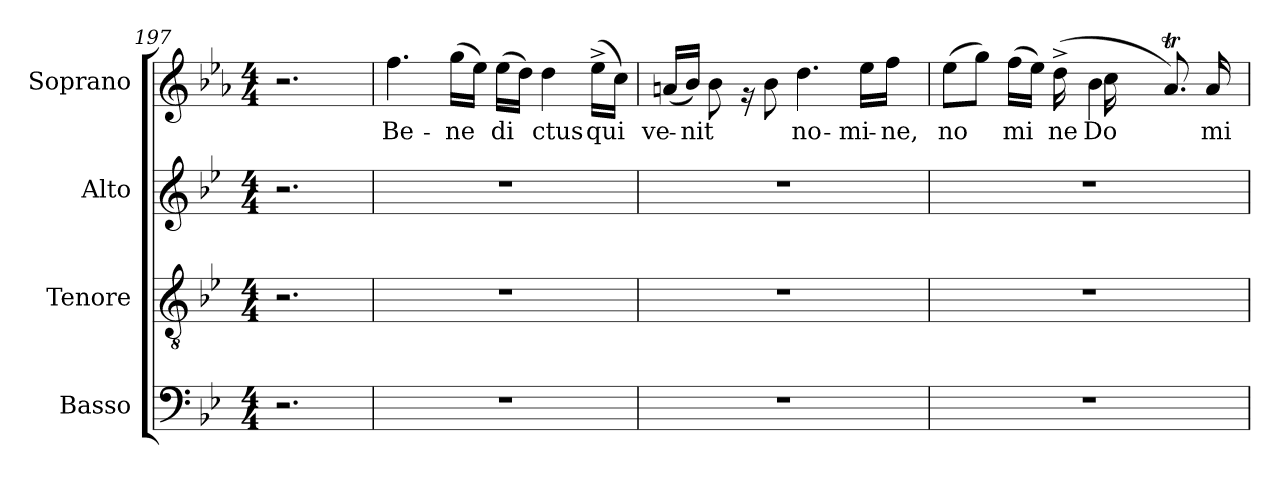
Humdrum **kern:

**kern	**kern	**kern	**kern	**text
*part4	*part3	*part2	*part1	*part1
*staff4	*staff3	*staff2	*staff1	*staff1
*I"Basso	*I"Tenore	*I"Alto	*I"Soprano	*
*I'B	*I'T	*I'A	*I'S	*
*clefF4	*clefGv2	*clefG2	*clefG2	*
*k[b-e-]	*k[b-e-]	*k[b-e-]	*k[b-e-a-]	*
*B-:	*B-:	*B-:	*E-:	*
*M4/4	*M4/4	*M4/4	*M4/4	*
=197	=197	=197	=197	=197
2.r	2.r	2.r	2.r	.
=198	=198	=198	=198	=198
!	!	!	!	!LO:LY:b:cj
1r	1r	1r	4.ff\	Be-
!	!	!	!	!LO:LY:b:cj
.	.	.	(>16gg\L	-ne-
!	!	!	!	!LO:LY:b:cj
.	.	.	16ee-\J)	--
!	!	!	!	!LO:LY:b:cj
.	.	.	(>16ee-\L	-di-
!	!	!	!	!LO:LY:b:cj
.	.	.	16dd\J)	--
!	!	!	!	!LO:LY:b:cj
.	.	.	4dd\	-ctus
!	!	!	!	!LO:LY:b:cj
.	.	.	(>16ee-^<\L	qui
!	!	!	!	!LO:LY:b:cj
.	.	.	16cc\J)	.
=199	=199	=199	=199	=199
!	!	!	!	!LO:LY:b:cj
1r	1r	1r	(<16an/L	ve-
!	!	!	!	!LO:LY:b:cj
.	.	.	16b-/J)	-nit
.	.	.	8b-\	.
.	.	.	16rf	.
.	.	.	8b-\	.
!	!	!	!	!LO:LY:b:cj
.	.	.	4.dd\	no-
!	!	!	!	!LO:LY:b:cj
.	.	.	16ee-\L	-mi-
!	!	!	!	!LO:LY:b:cj
.	.	.	16ff\J	-ne,
.	.	.	16ryy	.
=200	=200	=200	=200	=200
!	!	!	!	!LO:LY:b:cj
*	*	*	*^	*
1r	1r	1r	(>8ee-\L	4..ryy	no-
!	!	!	!	!	!LO:LY:b:cj
.	.	.	8gg\J)	.	--
!	!	!	!	!	!LO:LY:b:cj
.	.	.	(>16ff\L	.	-mi-
!	!	!	!	!	!LO:LY:b:cj
.	.	.	16ee-\J)	.	--
!	!	!	!	!	!LO:LY:b:cj
.	.	.	(>16dd^<\L	.	-ne
!	!	!	!	!	!LO:LY:b:cj
.	.	.	(>4b-\	16cc\)	Do-
.	.	.	.	16ryy	.
.	.	.	.	4..ryy	.
!	!	!	!	!	!LO:LY:b:cj
.	.	.	8.a-T/)	.	--
!	!	!	!	!	!LO:LY:b:cj
.	.	.	16a-/	.	-mi-
.	.	.	16ryy	.	.
*	*	*	*v	*v	*
=	=	=	=	=
*-	*-	*-	*-	*-
